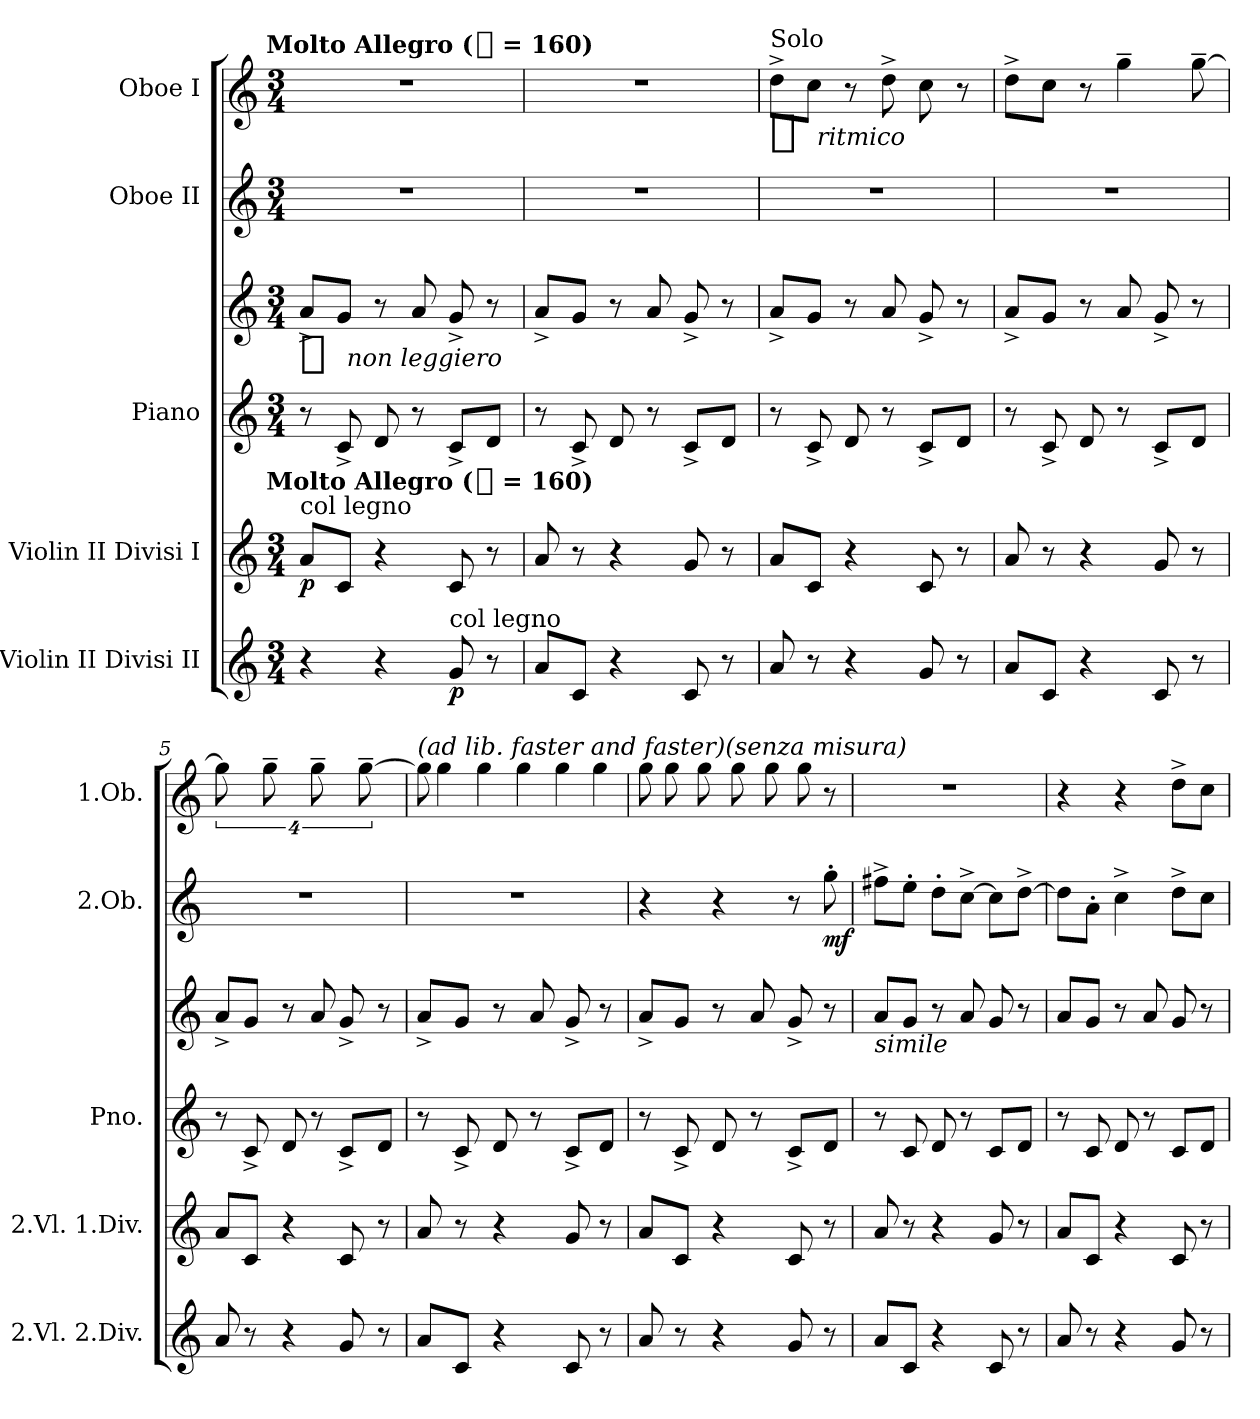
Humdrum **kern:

**kern	**dynam	**kern	**dynam	**kern	**kern	**dynam	**kern	**dynam	**kern	**dynam
*part5	*part5	*part4	*part4	*part3	*part3	*part3	*part2	*part2	*part1	*part1
*staff6	*staff6	*staff5	*staff5	*staff4	*staff3	*staff3/4	*staff2	*staff2	*staff1	*staff1
*I"Violin II Divisi II	*	*I"Violin II Divisi I	*	*I"Piano	*	*	*I"Oboe II	*	*I"Oboe I	*
*I'2.Vl. 2.Div.	*	*I'2.Vl. 1.Div.	*	*I'Pno.	*	*	*I'2.Ob.	*	*I'1.Ob.	*
*clefG2	*	*clefG2	*	*clefG2	*clefG2	*	*clefG2	*	*clefG2	*
*k[]	*	*k[]	*	*k[]	*k[]	*	*k[]	*	*k[]	*
*C:	*	*C:	*	*C:	*C:	*	*C:	*	*C:	*
!!LO:TX:omd:t=Molto Allegro ([quarter] = 160)
*M3/4	*	*M3/4	*	*M3/4	*M3/4	*	*M3/4	*	*M3/4	*
*MM160	*	*MM160	*	*MM160	*MM160	*	*MM160	*	*MM160	*
=1	=1	=1	=1	=1	=1	=1	=1	=1	=1	=1
!	!	!LO:TX:a:t=col legno	!	!	!	!	!	!	!	!
!	!	!LO:TX:t=Molto Allegro ([quarter] = 160)	!	!	!	!	!	!	!	!
!	!	!	!	!	!	!LO:DY:t=%s non leggiero	!	!	!	!
4r	.	8aL	p	8r	8a^L	p	4%3r	.	4%3r	.
.	.	8cJ	.	8c^	8gJ	.	.	.	.	.
4r	.	4r	.	8d	8r	.	.	.	.	.
.	.	.	.	8r	8a	.	.	.	.	.
!LO:TX:a:t=col legno	!	!	!	!	!	!	!	!	!	!
8g	p	8c	.	8c^L	8g^	.	.	.	.	.
8r	.	8r	.	8dJ	8r	.	.	.	.	.
=2	=2	=2	=2	=2	=2	=2	=2	=2	=2	=2
8aL	.	8a	.	8r	8a^L	.	4%3r	.	4%3r	.
8cJ	.	8r	.	8c^	8gJ	.	.	.	.	.
4r	.	4r	.	8d	8r	.	.	.	.	.
.	.	.	.	8r	8a	.	.	.	.	.
8c	.	8g	.	8c^L	8g^	.	.	.	.	.
8r	.	8r	.	8dJ	8r	.	.	.	.	.
=3	=3	=3	=3	=3	=3	=3	=3	=3	=3	=3
!	!	!	!	!	!	!	!	!	!LO:TX:a:t=Solo	!
!	!	!	!	!	!	!	!	!	!	!LO:DY:t=%s ritmico
8a	.	8aL	.	8r	8a^L	.	4%3r	.	8dd^L	mf
8r	.	8cJ	.	8c^	8gJ	.	.	.	8ccJ	.
4r	.	4r	.	8d	8r	.	.	.	8r	.
.	.	.	.	8r	8a	.	.	.	8dd^	.
8g	.	8c	.	8c^L	8g^	.	.	.	8cc	.
8r	.	8r	.	8dJ	8r	.	.	.	8r	.
=4	=4	=4	=4	=4	=4	=4	=4	=4	=4	=4
8aL	.	8a	.	8r	8a^L	.	4%3r	.	8dd^L	.
8cJ	.	8r	.	8c^	8gJ	.	.	.	8ccJ	.
4r	.	4r	.	8d	8r	.	.	.	8r	.
.	.	.	.	8r	8a	.	.	.	4gg~	.
8c	.	8g	.	8c^L	8g^	.	.	.	.	.
8r	.	8r	.	8dJ	8r	.	.	.	[8gg~	.
=5	=5	=5	=5	=5	=5	=5	=5	=5	=5	=5
8a	.	8aL	.	8r	8a^L	.	4%3r	.	16%3gg]	.
8r	.	8cJ	.	8c^	8gJ	.	.	.	.	.
.	.	.	.	.	.	.	.	.	16%3gg~	.
4r	.	4r	.	8d	8r	.	.	.	.	.
.	.	.	.	8r	8a	.	.	.	16%3gg~	.
8g	.	8c	.	8c^L	8g^	.	.	.	.	.
.	.	.	.	.	.	.	.	.	[16%3gg~	.
8r	.	8r	.	8dJ	8r	.	.	.	.	.
=6	=6	=6	=6	=6	=6	=6	=6	=6	=6	=6
*	*	*	*	*	*	*	*	*	*Xtuplet	*
!	!	!	!	!	!	!	!	!	!LO:TX:a:i:t=(ad lib. faster and faster)(senza misura)	!
8aL	.	8a	.	8r	8a^L	.	4%3r	.	44%3gg]	.
.	.	.	.	.	.	.	.	.	22%3gg	.
8cJ	.	8r	.	8c^	8gJ	.	.	.	.	.
.	.	.	.	.	.	.	.	.	22%3gg	.
4r	.	4r	.	8d	8r	.	.	.	.	.
.	.	.	.	.	.	.	.	.	22%3gg	.
.	.	.	.	8r	8a	.	.	.	.	.
.	.	.	.	.	.	.	.	.	22%3gg	.
8c	.	8g	.	8c^L	8g^	.	.	.	.	.
.	.	.	.	.	.	.	.	.	22%3gg	.
8r	.	8r	.	8dJ	8r	.	.	.	.	.
=7	=7	=7	=7	=7	=7	=7	=7	=7	=7	=7
8a	.	8aL	.	8r	8a^L	.	4r	.	48%5gg	.
.	.	.	.	.	.	.	.	.	48%5gg	.
8r	.	8cJ	.	8c^	8gJ	.	.	.	.	.
.	.	.	.	.	.	.	.	.	48%5gg	.
4r	.	4r	.	8d	8r	.	4r	.	.	.
.	.	.	.	.	.	.	.	.	48%5gg	.
.	.	.	.	8r	8a	.	.	.	.	.
.	.	.	.	.	.	.	.	.	48%5gg	.
8g	.	8c	.	8c^L	8g^	.	8r	.	.	.
.	.	.	.	.	.	.	.	.	48%5gg	.
8r	.	8r	.	8dJ	8r	.	8gg'	mf	8r	.
=8	=8	=8	=8	=8	=8	=8	=8	=8	=8	=8
!	!	!	!	!	!LO:TX:b:i:t=simile	!	!	!	!	!
8aL	.	8a	.	8r	8aL	.	8ff#X^L	.	4%3r	.
8cJ	.	8r	.	8c	8gJ	.	8ee'J	.	.	.
4r	.	4r	.	8d	8r	.	8dd'L	.	.	.
.	.	.	.	8r	8a	.	[8cc^J	.	.	.
8c	.	8g	.	8cL	8g	.	8ccL]	.	.	.
8r	.	8r	.	8dJ	8r	.	[8dd^J	.	.	.
=9	=9	=9	=9	=9	=9	=9	=9	=9	=9	=9
8a	.	8aL	.	8r	8aL	.	8ddL]	.	4r	.
8r	.	8cJ	.	8c	8gJ	.	8a'J	.	.	.
4r	.	4r	.	8d	8r	.	4cc^	.	4r	.
.	.	.	.	8r	8a	.	.	.	.	.
8g	.	8c	.	8cL	8g	.	8dd^L	.	8dd^L	.
8r	.	8r	.	8dJ	8r	.	8ccJ	.	8ccJ	.
=	=	=	=	=	=	=	=	=	=	=
*-	*-	*-	*-	*-	*-	*-	*-	*-	*-	*-
